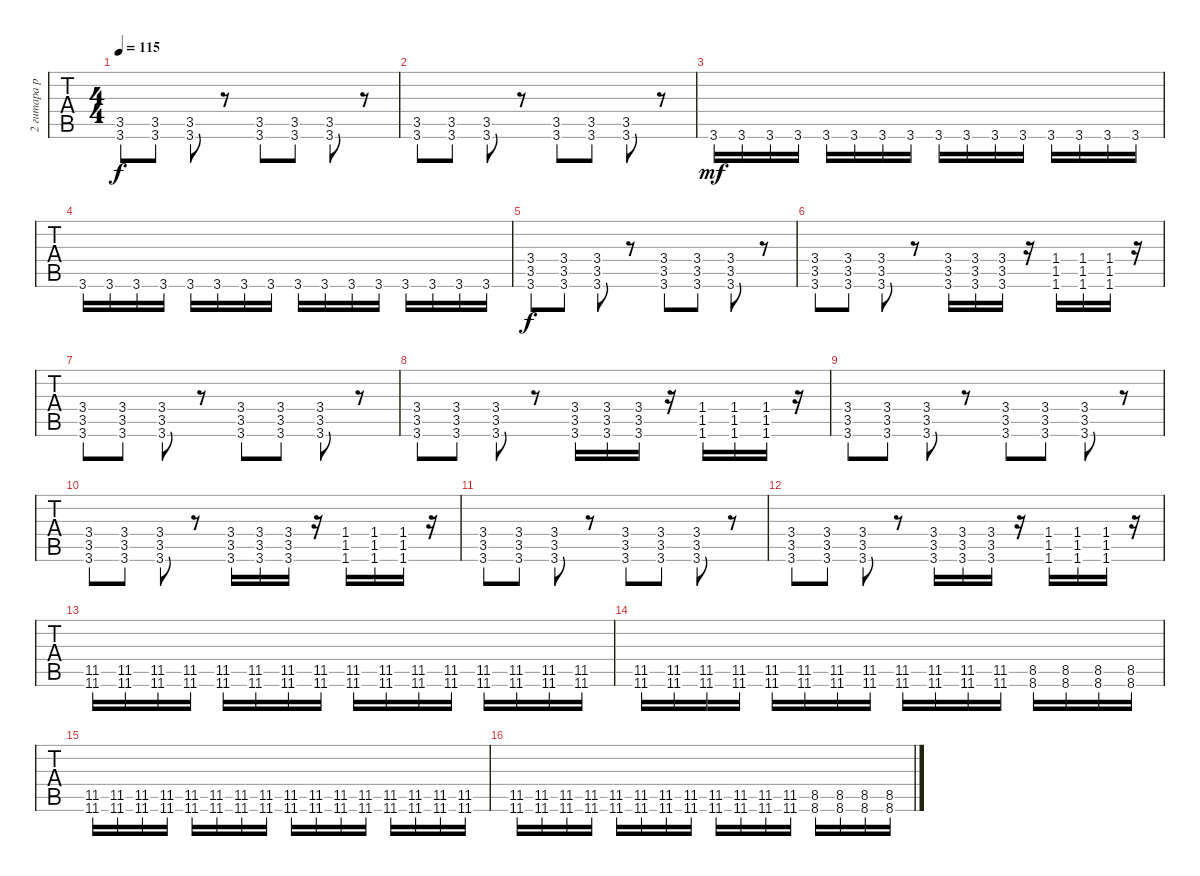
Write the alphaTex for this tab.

\track ("2 гитара ритм дист" "2 гитара р") {instrument distortionguitar}
\staff {tabs}
\tuning (Eb4 Bb3 Gb3 Db3 Ab2 Db2) {hide}
\ts (4 4)
\tempo 115
\clef g2
\ks c
(3.5 3.6).8{dy f} (3.5 3.6).8 (3.5 3.6).8 r.8 (3.5 3.6).8 (3.5 3.6).8 (3.5 3.6).8 r.8 |
(3.5 3.6).8 (3.5 3.6).8 (3.5 3.6).8 r.8 (3.5 3.6).8 (3.5 3.6).8 (3.5 3.6).8 r.8 |
3.6.16{dy mf} 3.6.16 3.6.16 3.6.16 3.6.16 3.6.16 3.6.16 3.6.16 3.6.16 3.6.16 3.6.16 3.6.16 3.6.16 3.6.16 3.6.16 3.6.16 |
3.6.16 3.6.16 3.6.16 3.6.16 3.6.16 3.6.16 3.6.16 3.6.16 3.6.16 3.6.16 3.6.16 3.6.16 3.6.16 3.6.16 3.6.16 3.6.16 |
(3.4 3.5 3.6).8{dy f instrument distortionguitar} (3.4 3.5 3.6).8 (3.4 3.5 3.6).8 r.8 (3.4 3.5 3.6).8 (3.4 3.5 3.6).8 (3.4 3.5 3.6).8 r.8 |
(3.4 3.5 3.6).8{instrument distortionguitar} (3.4 3.5 3.6).8 (3.4 3.5 3.6).8 r.8 (3.4 3.5 3.6).16 (3.4 3.5 3.6).16 (3.4 3.5 3.6).16 r.16 (1.4 1.5 1.6).16 (1.4 1.5 1.6).16 (1.4 1.5 1.6).16 r.16 |
(3.4 3.5 3.6).8{instrument distortionguitar} (3.4 3.5 3.6).8 (3.4 3.5 3.6).8 r.8 (3.4 3.5 3.6).8 (3.4 3.5 3.6).8 (3.4 3.5 3.6).8 r.8 |
(3.4 3.5 3.6).8{instrument distortionguitar} (3.4 3.5 3.6).8 (3.4 3.5 3.6).8 r.8 (3.4 3.5 3.6).16 (3.4 3.5 3.6).16 (3.4 3.5 3.6).16 r.16 (1.4 1.5 1.6).16 (1.4 1.5 1.6).16 (1.4 1.5 1.6).16 r.16 |
(3.4 3.5 3.6).8{instrument distortionguitar} (3.4 3.5 3.6).8 (3.4 3.5 3.6).8 r.8 (3.4 3.5 3.6).8 (3.4 3.5 3.6).8 (3.4 3.5 3.6).8 r.8 |
(3.4 3.5 3.6).8{instrument distortionguitar} (3.4 3.5 3.6).8 (3.4 3.5 3.6).8 r.8 (3.4 3.5 3.6).16 (3.4 3.5 3.6).16 (3.4 3.5 3.6).16 r.16 (1.4 1.5 1.6).16 (1.4 1.5 1.6).16 (1.4 1.5 1.6).16 r.16 |
(3.4 3.5 3.6).8{instrument distortionguitar} (3.4 3.5 3.6).8 (3.4 3.5 3.6).8 r.8 (3.4 3.5 3.6).8 (3.4 3.5 3.6).8 (3.4 3.5 3.6).8 r.8 |
(3.4 3.5 3.6).8{instrument distortionguitar} (3.4 3.5 3.6).8 (3.4 3.5 3.6).8 r.8 (3.4 3.5 3.6).16 (3.4 3.5 3.6).16 (3.4 3.5 3.6).16 r.16 (1.4 1.5 1.6).16 (1.4 1.5 1.6).16 (1.4 1.5 1.6).16 r.16 |
(11.5 11.6).16 (11.5 11.6).16 (11.5 11.6).16 (11.5 11.6).16 (11.5 11.6).16 (11.5 11.6).16 (11.5 11.6).16 (11.5 11.6).16 (11.5 11.6).16 (11.5 11.6).16 (11.5 11.6).16 (11.5 11.6).16 (11.5 11.6).16 (11.5 11.6).16 (11.5 11.6).16 (11.5 11.6).16 |
(11.5 11.6).16 (11.5 11.6).16 (11.5 11.6).16 (11.5 11.6).16 (11.5 11.6).16 (11.5 11.6).16 (11.5 11.6).16 (11.5 11.6).16 (11.5 11.6).16 (11.5 11.6).16 (11.5 11.6).16 (11.5 11.6).16 (8.5 8.6).16 (8.5 8.6).16 (8.5 8.6).16 (8.5 8.6).16 |
(11.5 11.6).16 (11.5 11.6).16 (11.5 11.6).16 (11.5 11.6).16 (11.5 11.6).16 (11.5 11.6).16 (11.5 11.6).16 (11.5 11.6).16 (11.5 11.6).16 (11.5 11.6).16 (11.5 11.6).16 (11.5 11.6).16 (11.5 11.6).16 (11.5 11.6).16 (11.5 11.6).16 (11.5 11.6).16 |
(11.5 11.6).16 (11.5 11.6).16 (11.5 11.6).16 (11.5 11.6).16 (11.5 11.6).16 (11.5 11.6).16 (11.5 11.6).16 (11.5 11.6).16 (11.5 11.6).16 (11.5 11.6).16 (11.5 11.6).16 (11.5 11.6).16 (8.5 8.6).16 (8.5 8.6).16 (8.5 8.6).16 (8.5 8.6).16
